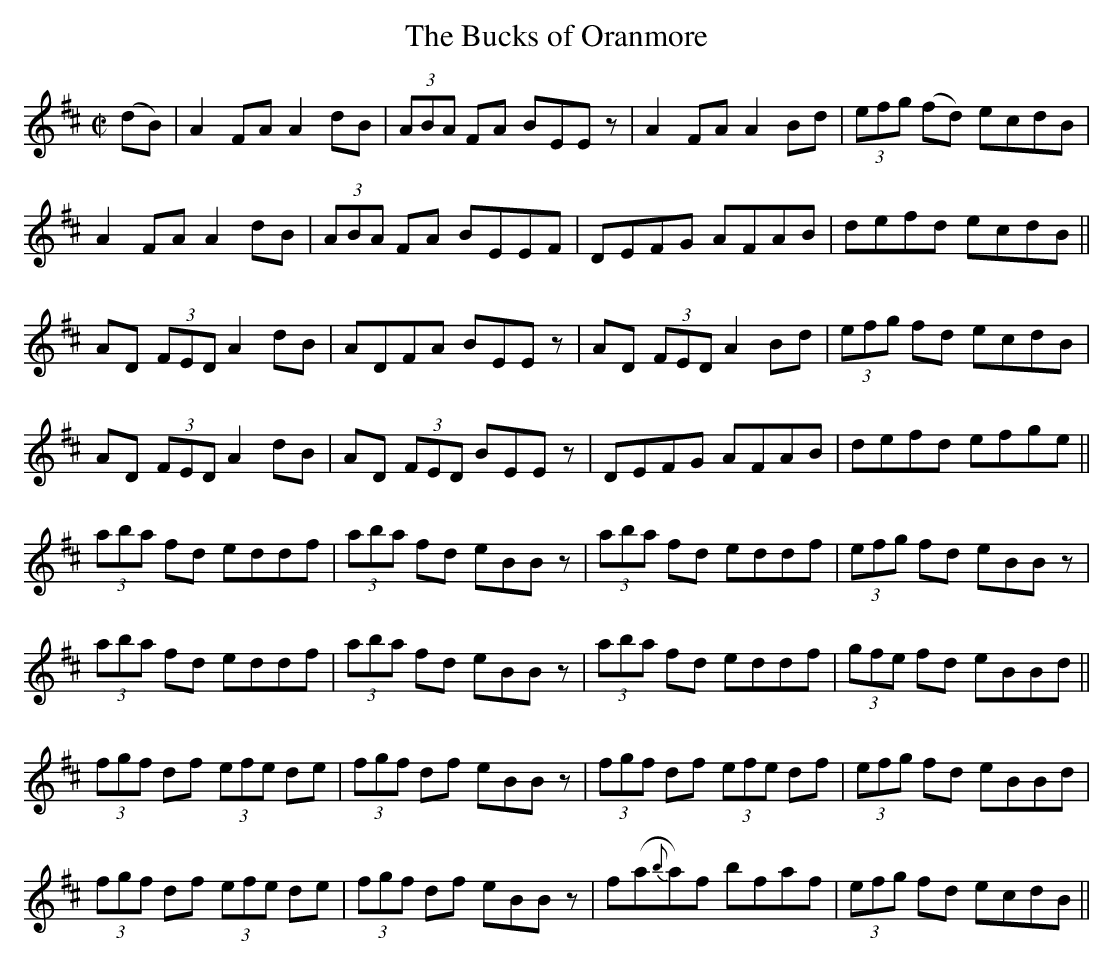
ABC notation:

X:1
T: The Bucks of Oranmore
M: C|
L: 1/8
K: D
 (dB)|A2FAA2dB| (3ABA FA BEEz| A2FAA2Bd| (3efg (fd) ecdB|
A2FAA2dB| (3ABA FA BEEF| DEFG AFAB| defd ecdB||
AD (3FEDA2dB| ADFA BEEz| AD (3FEDA2Bd| (3efg fd ecdB|
AD (3FEDA2dB| AD (3FED BEEz| DEFG AFAB| defd efge||
(3aba fd eddf| (3aba fd eBBz| (3aba fd eddf| (3efg fd eBBz|
(3aba fd eddf| (3aba fd eBBz| (3aba fd eddf| (3gfe fd eBBd||
(3fgf df (3efe de| (3fgf df eBBz| (3fgf df (3efe df| (3efg fd eBBd|
(3fgf df (3efe de| (3fgf df eBBz| f(a{b}a)f bfaf| (3efg fd ecdB||
